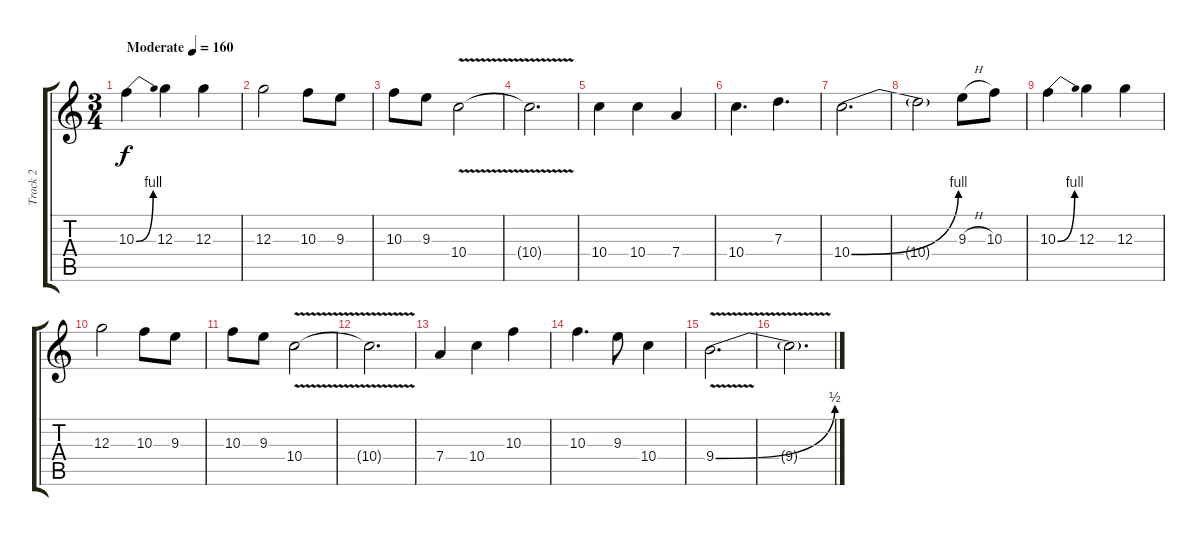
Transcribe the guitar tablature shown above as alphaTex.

\track ("Track 2" "Track 2") {instrument distortionguitar}
\staff {score tabs}
\tuning (E4 B3 G3 D3 A2 E2) {hide}
\ts (3 4)
\tempo (160 "Moderate")
\clef g2
\ks c
10.3{be (bend 0 0 60 4)}.4{dy f instrument distortionguitar} 12.3.4 12.3.4 |
12.3.2 10.3.8 9.3.8 |
10.3.8 9.3.8 10.4{v}.2 |
10.4{t}.2{d} |
10.4.4 10.4.4 7.4.4 |
10.4.4{d} 7.3.4{d} |
10.4{be (bend 0 0 60 4)}.2{d} |
10.4{t}.2 9.3{h}.8 10.3.8 |
10.3{be (bend 0 0 60 4)}.4 12.3.4 12.3.4 |
12.3.2 10.3.8 9.3.8 |
10.3.8 9.3.8 10.4{v}.2 |
10.4{t}.2{d} |
7.4.4 10.4.4 10.3.4 |
10.3.4{d} 9.3.8 10.4.4 |
9.4{be (bend 0 0 60 2) v}.2{d} |
9.4{t}.2{d}
